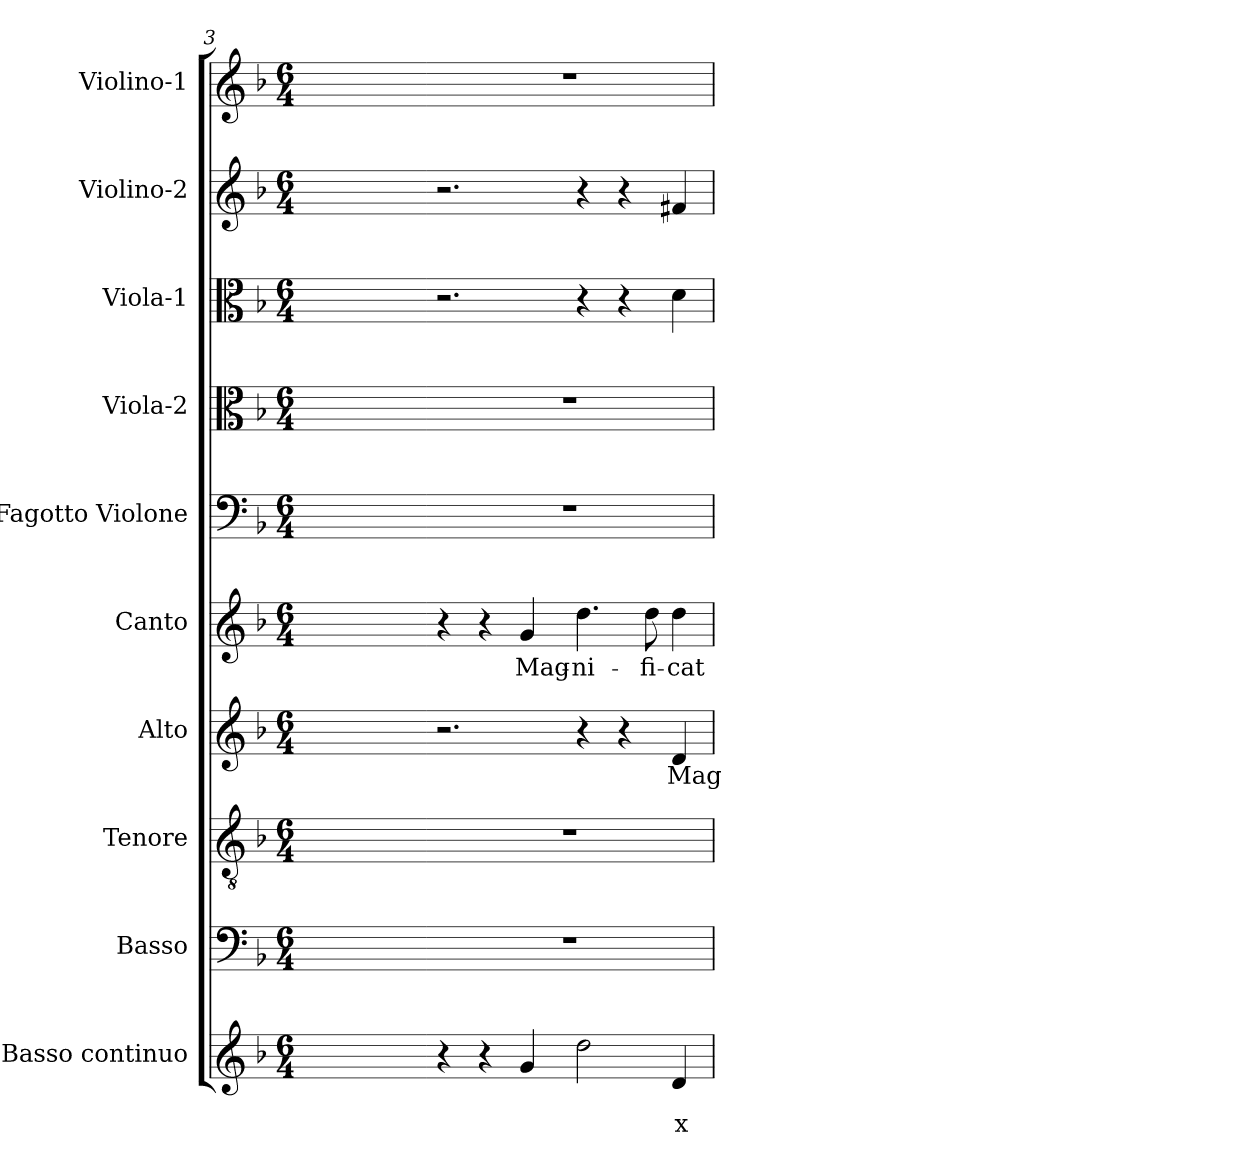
**kern	**text	**text	**kern	**kern	**kern	**text	**kern	**text	**kern	**kern	**kern	**kern	**kern
*part10	*part10	*part10	*part9	*part8	*part7	*part7	*part6	*part6	*part5	*part4	*part3	*part2	*part1
*staff10	*staff10	*staff10	*staff9	*staff8	*staff7	*staff7	*staff6	*staff6	*staff5	*staff4	*staff3	*staff2	*staff1
*I"Basso continuo	*	*	*I"Basso	*I"Tenore	*I"Alto	*	*I"Canto	*	*I"Fagotto Violone	*I"Viola-2	*I"Viola-1	*I"Violino-2	*I"Violino-1
*clefG2	*	*	*clefF4	*clefGv2	*clefG2	*	*clefG2	*	*clefF4	*clefC3	*clefC3	*clefG2	*clefG2
*k[b-]	*	*	*k[b-]	*k[b-]	*k[b-]	*	*k[b-]	*	*k[b-]	*k[b-]	*k[b-]	*k[b-]	*k[b-]
*F:	*	*	*F:	*F:	*F:	*	*F:	*	*F:	*F:	*F:	*F:	*F:
*M6/4	*	*	*M6/4	*M6/4	*M6/4	*	*M6/4	*	*M6/4	*M6/4	*M6/4	*M6/4	*M6/4
=3	=3	=3	=3	=3	=3	=3	=3	=3	=3	=3	=3	=3	=3
1.ryy	.	.	1.ryy	1.ryy	1.ryy	.	1.ryy	.	1.ryy	1.ryy	1.ryy	1.ryy	1.ryy
=3X1-	=3X1-	=3X1-	=3X1-	=3X1-	=3X1-	=3X1-	=3X1-	=3X1-	=3X1-	=3X1-	=3X1-	=3X1-	=3X1-
4r	.	.	1.r	1.r	2.r	.	4r	.	1.r	1.r	2.r	2.r	1.r
4r	.	.	.	.	.	.	4r	.	.	.	.	.	.
!	!	!	!	!	!	!	!	!LO:LY:b	!	!	!	!	!
4g/	.	.	.	.	.	.	4g/	Mag-	.	.	.	.	.
!	!	!	!	!	!	!	!	!LO:LY:b	!	!	!	!	!
2dd\	.	.	.	.	4r	.	4.dd\	-ni-	.	.	4r	4r	.
.	.	.	.	.	4r	.	.	.	.	.	4r	4r	.
!	!	!	!	!	!	!	!	!LO:LY:b	!	!	!	!	!
.	.	.	.	.	.	.	8dd\	-fi-	.	.	.	.	.
!	!	!LO:LY:b	!	!	!	!	!	!	!	!	!	!	!
!	!	!	!	!	!	!LO:LY:b	!	!	!	!	!	!	!
!	!	!	!	!	!	!	!	!LO:LY:b	!	!	!	!	!
4d/	.	x	.	.	4d/	Mag-	4dd\	-cat	.	.	4d\	4f#X/	.
=	=	=	=	=	=	=	=	=	=	=	=	=	=
*-	*-	*-	*-	*-	*-	*-	*-	*-	*-	*-	*-	*-	*-
